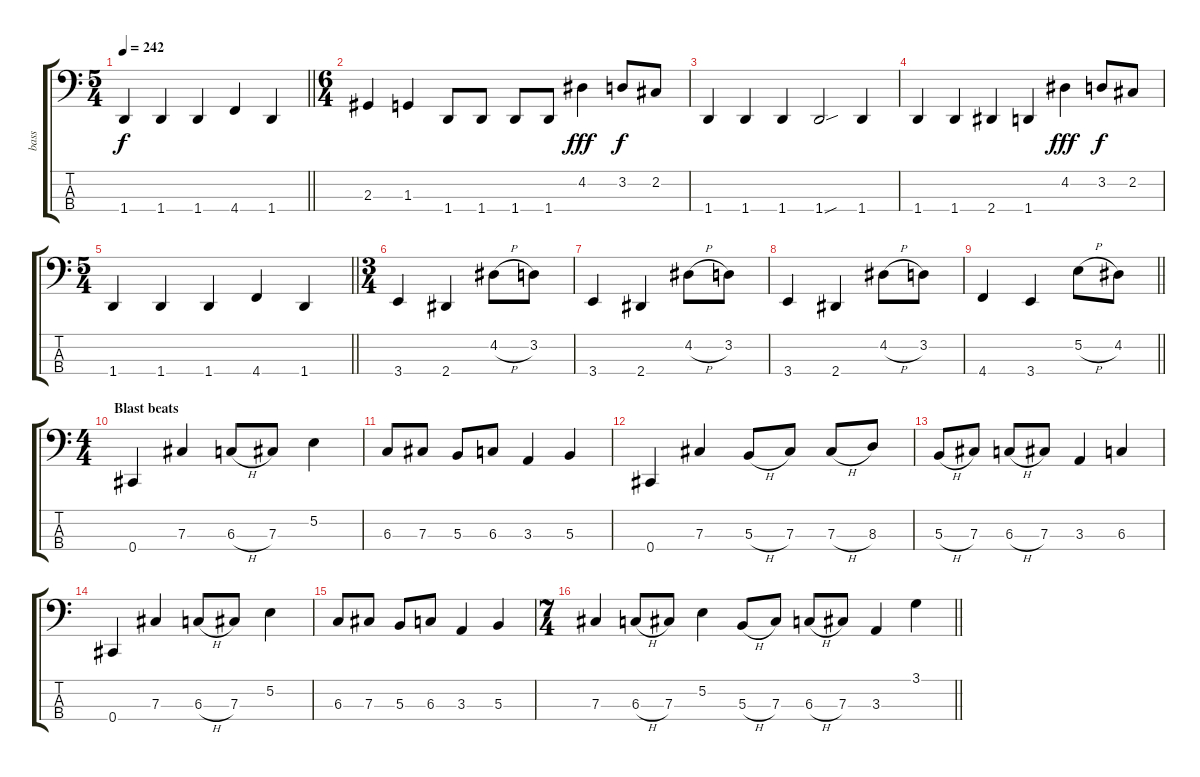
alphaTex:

\track ("bass" "bass") {instrument electricbasspick}
\staff {score tabs}
\tuning (E2 B1 Gb1 Db1) {hide}
\ts (5 4)
\tempo 242
\clef f4
\barLineRight lightlight
\ks c
1.4.4{dy f} 1.4.4 1.4.4 4.4.4 1.4.4 |
\ts (6 4)
2.3.4 1.3.4 1.4.8 1.4.8 1.4.8 1.4.8 4.2.4{dy fff} 3.2.8{dy f} 2.2.8 |
1.4.4 1.4.4 1.4.4 1.4{sou}.2 1.4.4 |
1.4.4 1.4.4 2.4.4 1.4.4 4.2.4{dy fff} 3.2.8{dy f} 2.2.8 |
\ts (5 4)
\barLineRight lightlight
1.4.4 1.4.4 1.4.4 4.4.4 1.4.4 |
\ts (3 4)
3.4.4 2.4.4 4.2{h}.8 3.2.8 |
3.4.4 2.4.4 4.2{h}.8 3.2.8 |
3.4.4 2.4.4 4.2{h}.8 3.2.8 |
\barLineRight lightlight
4.4.4 3.4.4 5.2{h}.8 4.2.8 |
\ts (4 4)
\section ("" "Blast beats")
0.4.4 7.3.4 6.3{h}.8 7.3.8 5.2.4 |
6.3.8 7.3.8 5.3.8 6.3.8 3.3.4 5.3.4 |
0.4.4 7.3.4 5.3{h}.8 7.3.8 7.3{h}.8 8.3.8 |
5.3{h}.8 7.3.8 6.3{h}.8 7.3.8 3.3.4 6.3.4 |
0.4.4 7.3.4 6.3{h}.8 7.3.8 5.2.4 |
6.3.8 7.3.8 5.3.8 6.3.8 3.3.4 5.3.4 |
\ts (7 4)
\barLineRight lightlight
7.3.4 6.3{h}.8 7.3.8 5.2.4 5.3{h}.8 7.3.8 6.3{h}.8 7.3.8 3.3.4 3.1.4
